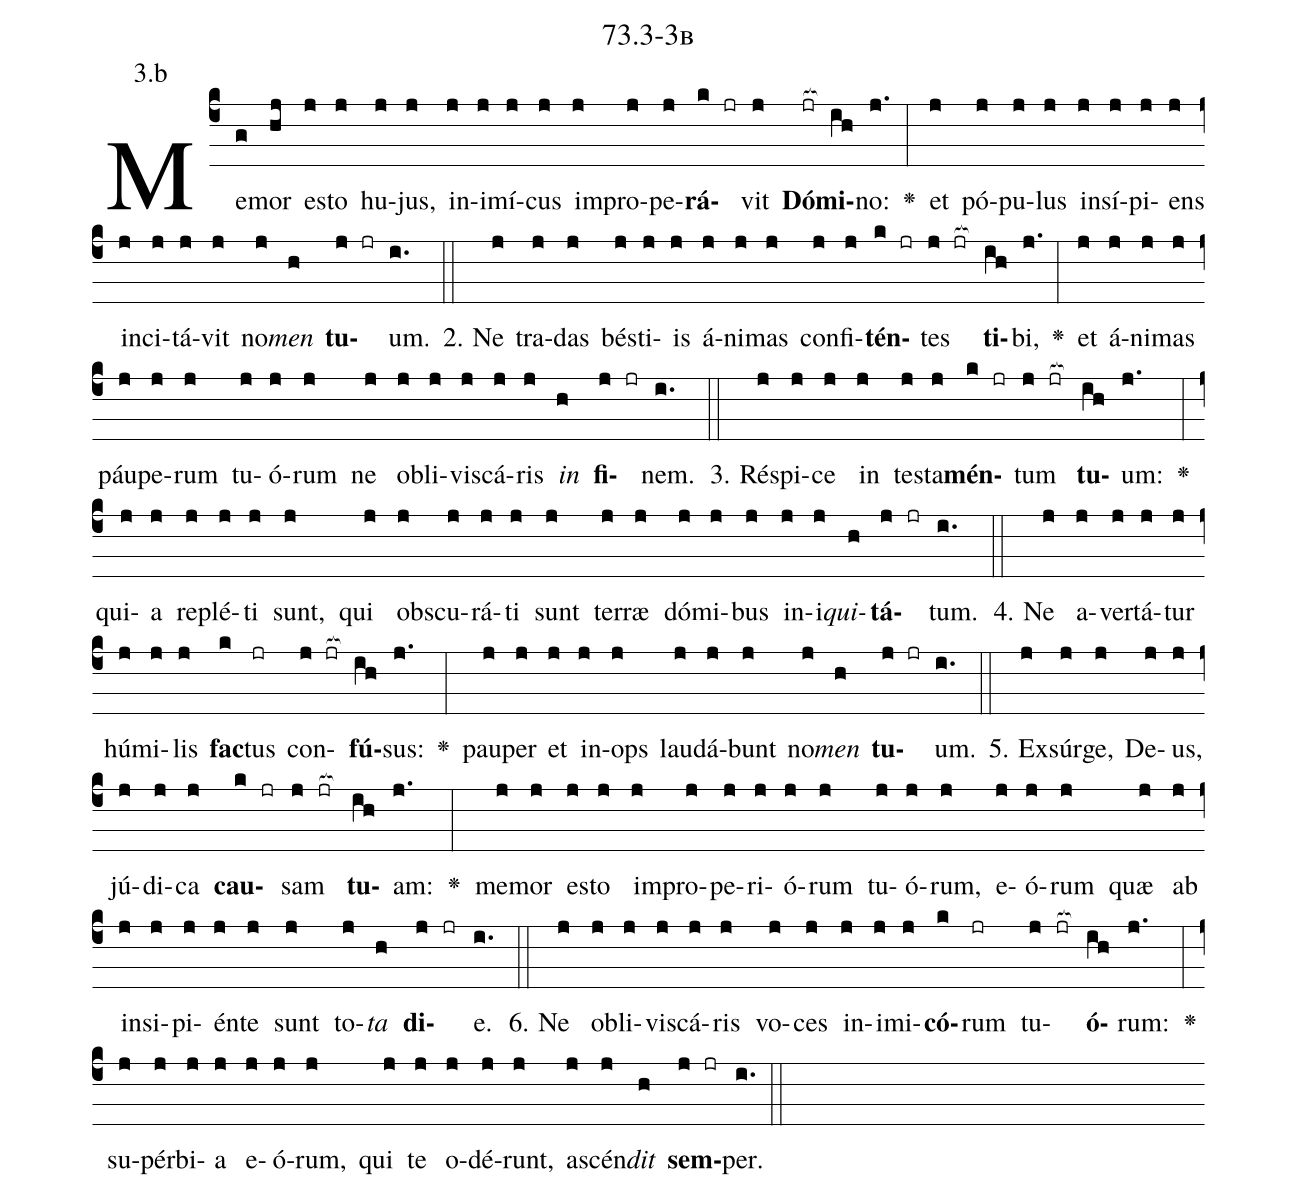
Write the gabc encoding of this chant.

name: 73.3-3b;
annotation: 3.b;
%%
(c4)Me(g)mor(hj) es(j)to(j) hu(j)jus,(j) in(j)i(j)mí(j)cus(j) im(j)pro(j)pe(j)<b>rá</b>(k jr)vit(j) <b>Dó</b>(jr[ocb:1{])<b>mi</b>(ih[ocb:0}])no:(j.) <v>\greheightstar</v>(:) et(j) pó(j)pu(j)lus(j) in(j)sí(j)pi(j)ens(j) in(j)ci(j)tá(j)vit(j) no(j)<i>men</i>(h) <b>tu</b>(j jr)um.(i.) (::)
2. Ne(j) tra(j)das(j) bés(j)ti(j)is(j) á(j)ni(j)mas(j) con(j)fi(j)<b>tén</b>(k jr)tes(j jr[ocb:1{]) <b>ti</b>(ih[ocb:0}])bi,(j.) <v>\greheightstar</v>(:) et(j) á(j)ni(j)mas(j) páu(j)pe(j)rum(j) tu(j)ó(j)rum(j) ne(j) ob(j)li(j)vis(j)cá(j)ris(j) <i>in</i>(h) <b>fi</b>(j jr)nem.(i.) (::)
3. Ré(j)spi(j)ce(j) in(j) tes(j)ta(j)<b>mén</b>(k jr)tum(j jr[ocb:1{]) <b>tu</b>(ih[ocb:0}])um:(j.) <v>\greheightstar</v>(:) qui(j)a(j) re(j)plé(j)ti(j) sunt,(j) qui(j) obs(j)cu(j)rá(j)ti(j) sunt(j) ter(j)ræ(j) dó(j)mi(j)bus(j) in(j)i(j)<i>qui</i>(h)<b>tá</b>(j jr)tum.(i.) (::)
4. Ne(j) a(j)ver(j)tá(j)tur(j) hú(j)mi(j)lis(j) <b>fac</b>(k)tus(jr) con(j jr[ocb:1{])<b>fú</b>(ih[ocb:0}])sus:(j.) <v>\greheightstar</v>(:) pau(j)per(j) et(j) in(j)ops(j) lau(j)dá(j)bunt(j) no(j)<i>men</i>(h) <b>tu</b>(j jr)um.(i.) (::)
5. Ex(j)súr(j)ge,(j) De(j)us,(j) jú(j)di(j)ca(j) <b>cau</b>(k jr)sam(j jr[ocb:1{]) <b>tu</b>(ih[ocb:0}])am:(j.) <v>\greheightstar</v>(:) me(j)mor(j) es(j)to(j) im(j)pro(j)pe(j)ri(j)ó(j)rum(j) tu(j)ó(j)rum,(j) e(j)ó(j)rum(j) quæ(j) ab(j) in(j)si(j)pi(j)én(j)te(j) sunt(j) to(j)<i>ta</i>(h) <b>di</b>(j jr)e.(i.) (::)
6. Ne(j) ob(j)li(j)vis(j)cá(j)ris(j) vo(j)ces(j) in(j)i(j)mi(j)<b>có</b>(k)rum(jr) tu(j jr[ocb:1{])<b>ó</b>(ih[ocb:0}])rum:(j.) <v>\greheightstar</v>(:) su(j)pér(j)bi(j)a(j) e(j)ó(j)rum,(j) qui(j) te(j) o(j)dé(j)runt,(j) a(j)scén(j)<i>dit</i>(h) <b>sem</b>(j jr)per.(i.) (::)
